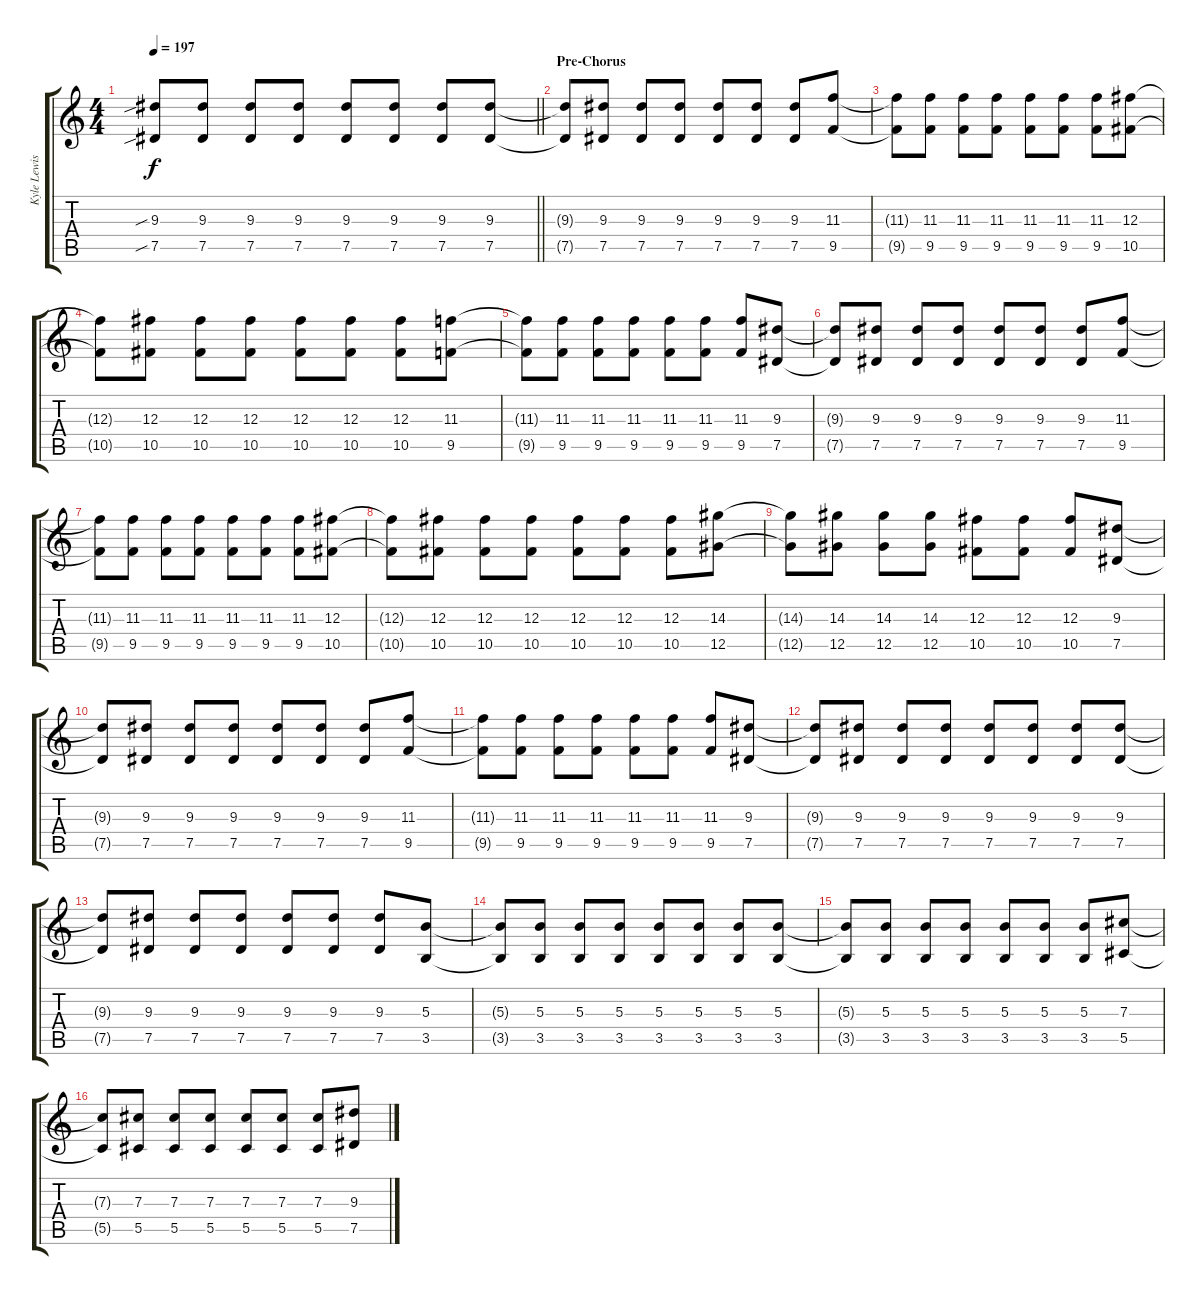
\track ("Kyle Lewis - Lead Guitar" "Kyle Lewis") {instrument distortionguitar}
\staff {score tabs}
\tuning (Eb4 Bb3 Gb3 Db3 Ab2 Eb2) {hide}
\ts (4 4)
\tempo 197
\clef g2
\barLineRight lightlight
\ks c
(9.3{sib} 7.5{sib}).8{dy f} (9.3 7.5).8 (9.3 7.5).8 (9.3 7.5).8 (9.3 7.5).8 (9.3 7.5).8 (9.3 7.5).8 (9.3 7.5).8 |
\section ("" "Pre-Chorus")
(9.3{t} 7.5{t}).8 (9.3 7.5).8 (9.3 7.5).8 (9.3 7.5).8 (9.3 7.5).8 (9.3 7.5).8 (9.3 7.5).8 (11.3 9.5).8 |
(11.3{t} 9.5{t}).8 (11.3 9.5).8 (11.3 9.5).8 (11.3 9.5).8 (11.3 9.5).8 (11.3 9.5).8 (11.3 9.5).8 (12.3 10.5).8 |
(12.3{t} 10.5{t}).8 (12.3 10.5).8 (12.3 10.5).8 (12.3 10.5).8 (12.3 10.5).8 (12.3 10.5).8 (12.3 10.5).8 (11.3 9.5).8 |
(11.3{t} 9.5{t}).8 (11.3 9.5).8 (11.3 9.5).8 (11.3 9.5).8 (11.3 9.5).8 (11.3 9.5).8 (11.3 9.5).8 (9.3 7.5).8 |
(9.3{t} 7.5{t}).8 (9.3 7.5).8 (9.3 7.5).8 (9.3 7.5).8 (9.3 7.5).8 (9.3 7.5).8 (9.3 7.5).8 (11.3 9.5).8 |
(11.3{t} 9.5{t}).8 (11.3 9.5).8 (11.3 9.5).8 (11.3 9.5).8 (11.3 9.5).8 (11.3 9.5).8 (11.3 9.5).8 (12.3 10.5).8 |
(12.3{t} 10.5{t}).8 (12.3 10.5).8 (12.3 10.5).8 (12.3 10.5).8 (12.3 10.5).8 (12.3 10.5).8 (12.3 10.5).8 (14.3 12.5).8 |
(14.3{t} 12.5{t}).8 (14.3 12.5).8 (14.3 12.5).8 (14.3 12.5).8 (12.3 10.5).8 (12.3 10.5).8 (12.3 10.5).8 (9.3 7.5).8 |
(9.3{t} 7.5{t}).8 (9.3 7.5).8 (9.3 7.5).8 (9.3 7.5).8 (9.3 7.5).8 (9.3 7.5).8 (9.3 7.5).8 (11.3 9.5).8 |
(11.3{t} 9.5{t}).8 (11.3 9.5).8 (11.3 9.5).8 (11.3 9.5).8 (11.3 9.5).8 (11.3 9.5).8 (11.3 9.5).8 (9.3 7.5).8 |
(9.3{t} 7.5{t}).8 (9.3 7.5).8 (9.3 7.5).8 (9.3 7.5).8 (9.3 7.5).8 (9.3 7.5).8 (9.3 7.5).8 (9.3 7.5).8 |
(9.3{t} 7.5{t}).8 (9.3 7.5).8 (9.3 7.5).8 (9.3 7.5).8 (9.3 7.5).8 (9.3 7.5).8 (9.3 7.5).8 (5.3 3.5).8 |
(5.3{t} 3.5{t}).8 (5.3 3.5).8 (5.3 3.5).8 (5.3 3.5).8 (5.3 3.5).8 (5.3 3.5).8 (5.3 3.5).8 (5.3 3.5).8 |
(5.3{t} 3.5{t}).8 (5.3 3.5).8 (5.3 3.5).8 (5.3 3.5).8 (5.3 3.5).8 (5.3 3.5).8 (5.3 3.5).8 (7.3 5.5).8 |
(7.3{t} 5.5{t}).8 (7.3 5.5).8 (7.3 5.5).8 (7.3 5.5).8 (7.3 5.5).8 (7.3 5.5).8 (7.3 5.5).8 (9.3 7.5).8
